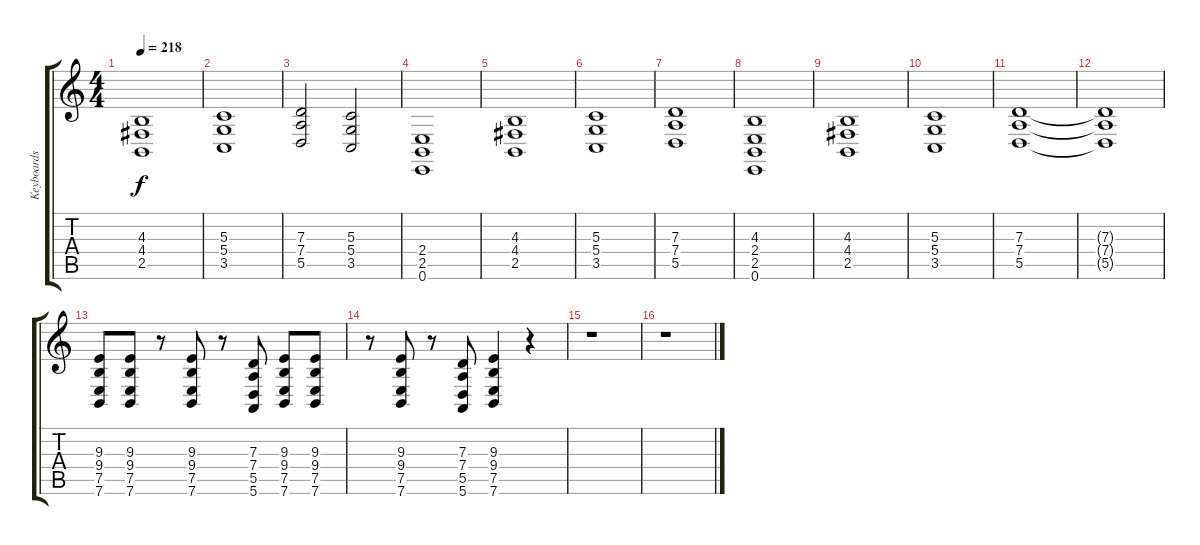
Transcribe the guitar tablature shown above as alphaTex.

\track ("Keyboards 3" "Keyboards ") {instrument stringensemble1}
\staff {score tabs}
\tuning (E4 B3 G3 D3 A2 E2) {hide}
\ts (4 4)
\tempo 218
\clef g2
\ks c
(4.3 4.4 2.5).1{dy f} |
(5.3 5.4 3.5).1 |
(7.3 7.4 5.5).2 (5.3 5.4 3.5).2 |
(2.4 2.5 0.6).1{instrument stringensemble1} |
(4.3 4.4 2.5).1 |
(5.3 5.4 3.5).1 |
(7.3 7.4 5.5).1 |
(4.3 2.4 2.5 0.6).1 |
(4.3 4.4 2.5).1 |
(5.3 5.4 3.5).1 |
(7.3 7.4 5.5).1 |
(7.3{t} 7.4{t} 5.5{t}).1 |
(9.3 9.4 7.5 7.6).8 (9.3 9.4 7.5 7.6).8 r.8 (9.3 9.4 7.5 7.6).8 r.8 (7.3 7.4 5.5 5.6).8 (9.3 9.4 7.5 7.6).8 (9.3 9.4 7.5 7.6).8 |
r.8 (9.3 9.4 7.5 7.6).8 r.8 (7.3 7.4 5.5 5.6).8 (9.3 9.4 7.5 7.6).4 r.4 |
r.1 |
r.1
